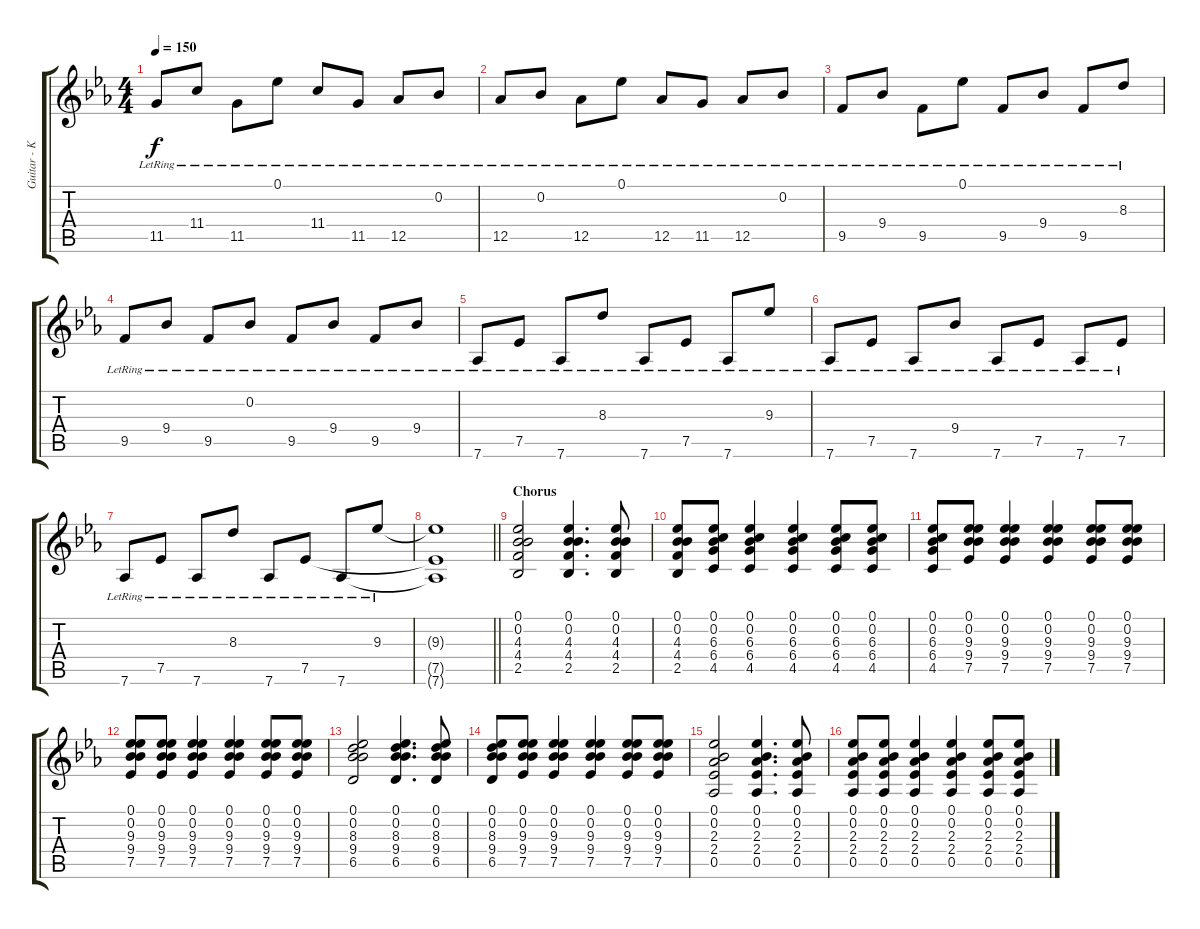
\track ("Guitar - Kris Coombs-Roberts" "Guitar - K") {instrument acousticguitarsteel}
\staff {score tabs}
\tuning (Eb4 Bb3 Gb3 Db3 Ab2 Db2) {hide}
\ts (4 4)
\tempo 150
\clef g2
\ks cminor
11.5{lr}.8{dy f} 11.4{lr}.8 11.5{lr}.8 0.1{lr}.8 11.4{lr}.8 11.5{lr}.8 12.5{lr}.8 0.2{lr}.8 |
12.5{lr}.8 0.2{lr}.8 12.5{lr}.8 0.1{lr}.8 12.5{lr}.8 11.5{lr}.8 12.5{lr}.8 0.2{lr}.8 |
9.5{lr}.8 9.4{lr}.8 9.5{lr}.8 0.1{lr}.8 9.5{lr}.8 9.4{lr}.8 9.5{lr}.8 8.3{lr}.8 |
9.5{lr}.8 9.4{lr}.8 9.5{lr}.8 0.2{lr}.8 9.5{lr}.8 9.4{lr}.8 9.5{lr}.8 9.4{lr}.8 |
7.6{lr}.8 7.5{lr}.8 7.6{lr}.8 8.3{lr}.8 7.6{lr}.8 7.5{lr}.8 7.6{lr}.8 9.3{lr}.8 |
7.6{lr}.8 7.5{lr}.8 7.6{lr}.8 9.4{lr}.8 7.6{lr}.8 7.5{lr}.8 7.6{lr}.8 7.5{lr}.8 |
7.6{lr}.8 7.5{lr}.8 7.6{lr}.8 8.3{lr}.8 7.6{lr}.8 7.5{lr}.8 7.6{lr}.8 9.3{lr}.8 |
\barLineRight lightlight
(9.3{t} 7.5{t} 7.6{t}).1 |
\section ("" "Chorus")
(0.1 0.2 4.3 4.4 2.5).2 (0.1 0.2 4.3 4.4 2.5).4{d} (0.1 0.2 4.3 4.4 2.5).8 |
(0.1 0.2 4.3 4.4 2.5).8 (0.1 0.2 6.3 6.4 4.5).8 (0.1 0.2 6.3 6.4 4.5).4 (0.1 0.2 6.3 6.4 4.5).4 (0.1 0.2 6.3 6.4 4.5).8 (0.1 0.2 6.3 6.4 4.5).8 |
(0.1 0.2 6.3 6.4 4.5).8 (0.1 0.2 9.3 9.4 7.5).8 (0.1 0.2 9.3 9.4 7.5).4 (0.1 0.2 9.3 9.4 7.5).4 (0.1 0.2 9.3 9.4 7.5).8 (0.1 0.2 9.3 9.4 7.5).8 |
(0.1 0.2 9.3 9.4 7.5).8 (0.1 0.2 9.3 9.4 7.5).8 (0.1 0.2 9.3 9.4 7.5).4 (0.1 0.2 9.3 9.4 7.5).4 (0.1 0.2 9.3 9.4 7.5).8 (0.1 0.2 9.3 9.4 7.5).8 |
(0.1 0.2 8.3 9.4 6.5).2 (0.1 0.2 8.3 9.4 6.5).4{d} (0.1 0.2 8.3 9.4 6.5).8 |
(0.1 0.2 8.3 9.4 6.5).8 (0.1 0.2 9.3 9.4 7.5).8 (0.1 0.2 9.3 9.4 7.5).4 (0.1 0.2 9.3 9.4 7.5).4 (0.1 0.2 9.3 9.4 7.5).8 (0.1 0.2 9.3 9.4 7.5).8 |
(0.1 0.2 2.3 2.4 0.5).2 (0.1 0.2 2.3 2.4 0.5).4{d} (0.1 0.2 2.3 2.4 0.5).8 |
(0.1 0.2 2.3 2.4 0.5).8 (0.1 0.2 2.3 2.4 0.5).8 (0.1 0.2 2.3 2.4 0.5).4 (0.1 0.2 2.3 2.4 0.5).4 (0.1 0.2 2.3 2.4 0.5).8 (0.1 0.2 2.3 2.4 0.5).8
